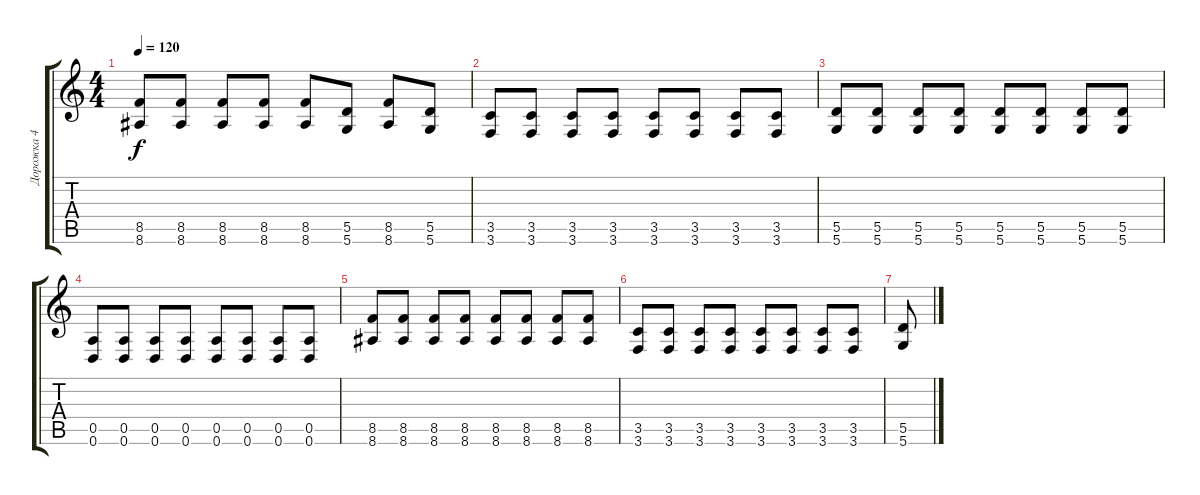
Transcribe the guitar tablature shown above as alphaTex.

\track ("Дорожка 4" "Дорожка 4") {instrument overdrivenguitar}
\staff {score tabs}
\tuning (E4 B3 G3 D3 A2 D2) {hide}
\ts (4 4)
\tempo 120
\clef g2
\ks c
(8.5 8.6).8{dy f} (8.5 8.6).8 (8.5 8.6).8 (8.5 8.6).8 (8.5 8.6).8 (5.5 5.6).8 (8.5 8.6).8 (5.5 5.6).8 |
(3.5 3.6).8 (3.5 3.6).8 (3.5 3.6).8 (3.5 3.6).8 (3.5 3.6).8 (3.5 3.6).8 (3.5 3.6).8 (3.5 3.6).8 |
(5.5 5.6).8 (5.5 5.6).8 (5.5 5.6).8 (5.5 5.6).8 (5.5 5.6).8 (5.5 5.6).8 (5.5 5.6).8 (5.5 5.6).8 |
(0.5 0.6).8 (0.5 0.6).8 (0.5 0.6).8 (0.5 0.6).8 (0.5 0.6).8 (0.5 0.6).8 (0.5 0.6).8 (0.5 0.6).8 |
(8.5 8.6).8 (8.5 8.6).8 (8.5 8.6).8 (8.5 8.6).8 (8.5 8.6).8 (8.5 8.6).8 (8.5 8.6).8 (8.5 8.6).8 |
(3.5 3.6).8 (3.5 3.6).8 (3.5 3.6).8 (3.5 3.6).8 (3.5 3.6).8 (3.5 3.6).8 (3.5 3.6).8 (3.5 3.6).8 |
(5.5 5.6).8
